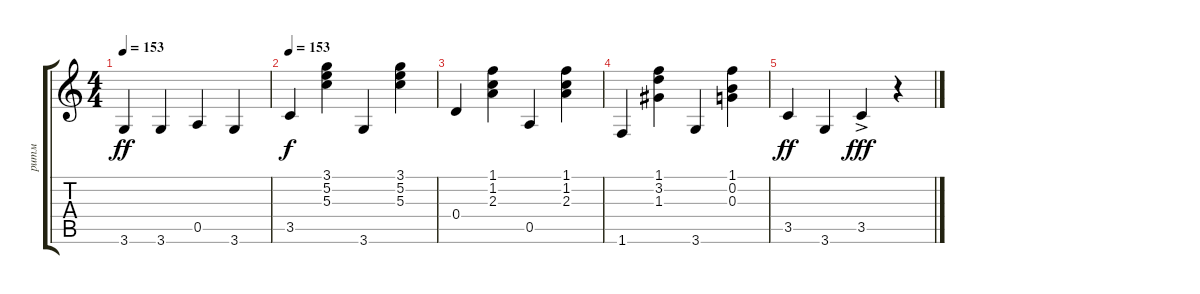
\track ("ритм" "ритм") {instrument electricguitarjazz}
\staff {score tabs}
\tuning (E4 B3 G3 D3 A2 E2) {hide}
\ts (4 4)
\tempo 153
\clef g2
\ks c
3.6.4{dy ff} 3.6.4 0.5.4 3.6.4 |
\tempo 153
3.5.4{dy f} (3.1 5.2 5.3).4 3.6.4 (3.1 5.2 5.3).4 |
0.4.4 (1.1 1.2 2.3).4 0.5.4 (1.1 1.2 2.3).4 |
1.6.4 (1.1 3.2 1.3).4 3.6.4 (1.1 0.2 0.3).4 |
3.5.4{dy ff} 3.6.4 3.5{ac}.4{dy fff} r.4
